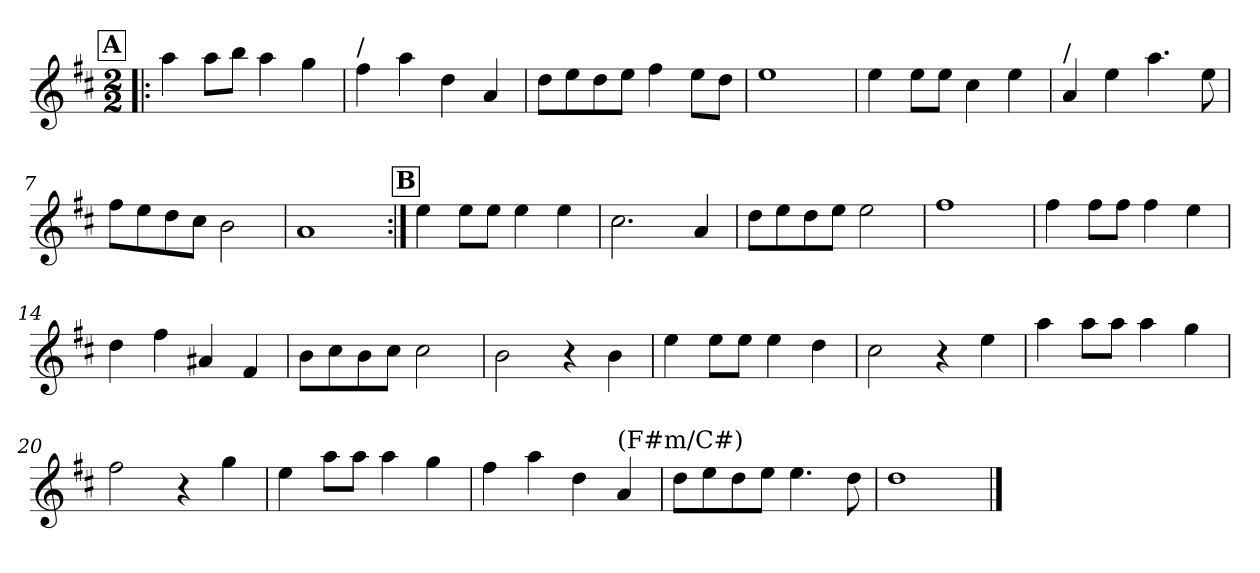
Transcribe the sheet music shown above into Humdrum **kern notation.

**kern
*part1
*staff1
*clefG2
*k[f#c#]
*D:
*M2/2
*MM220
!!LO:REH:place=s1:a:B:fs=14:t=A
=1!|:
4aa\
8aa\L
8bb\J
4aa\
4gg\
=2
!LO:TX:a:t=/
4ff#\
4aa\
4dd\
4a/
=3
8dd\L
8ee\
8dd\
8ee\J
4ff#\
8ee\L
8dd\J
=4
1ee
=5
4ee\
8ee\L
8ee\J
4cc#\
4ee\
=6
!LO:TX:a:t=/
4a/
4ee\
4.aa\
8ee\
=7
8ff#\L
8ee\
8dd\
8cc#\J
2b\
=8
1a
!!LO:LB:g=z
!!LO:REH:place=s1:a:B:fs=14:t=B
=9:|!
4ee\
8ee\L
8ee\J
4ee\
4ee\
=10
2.cc#\
4a/
=11
8dd\L
8ee\
8dd\
8ee\J
2ee\
=12
1ff#
=13
4ff#\
8ff#\L
8ff#\J
4ff#\
4ee\
=14
4dd\
4ff#\
4a#X/
4f#/
=15
8b\L
8cc#\
8b\
8cc#\J
2cc#\
=16
2b\
4r
4b\
=17
4ee\
8ee\L
8ee\J
4ee\
4dd\
=18
2cc#\
4r
4ee\
!!LO:LB:g=z
=19
4aa\
8aa\L
8aa\J
4aa\
4gg\
=20
2ff#\
4r
4gg\
=21
4ee\
8aa\L
8aa\J
4aa\
4gg\
=22
4ff#\
4aa\
4dd\
!LO:TX:a:t=(F#m/C#)
4a/
=23
8dd\L
8ee\
8dd\
8ee\J
4.ee\
8dd\
=24
1dd
==
*-
